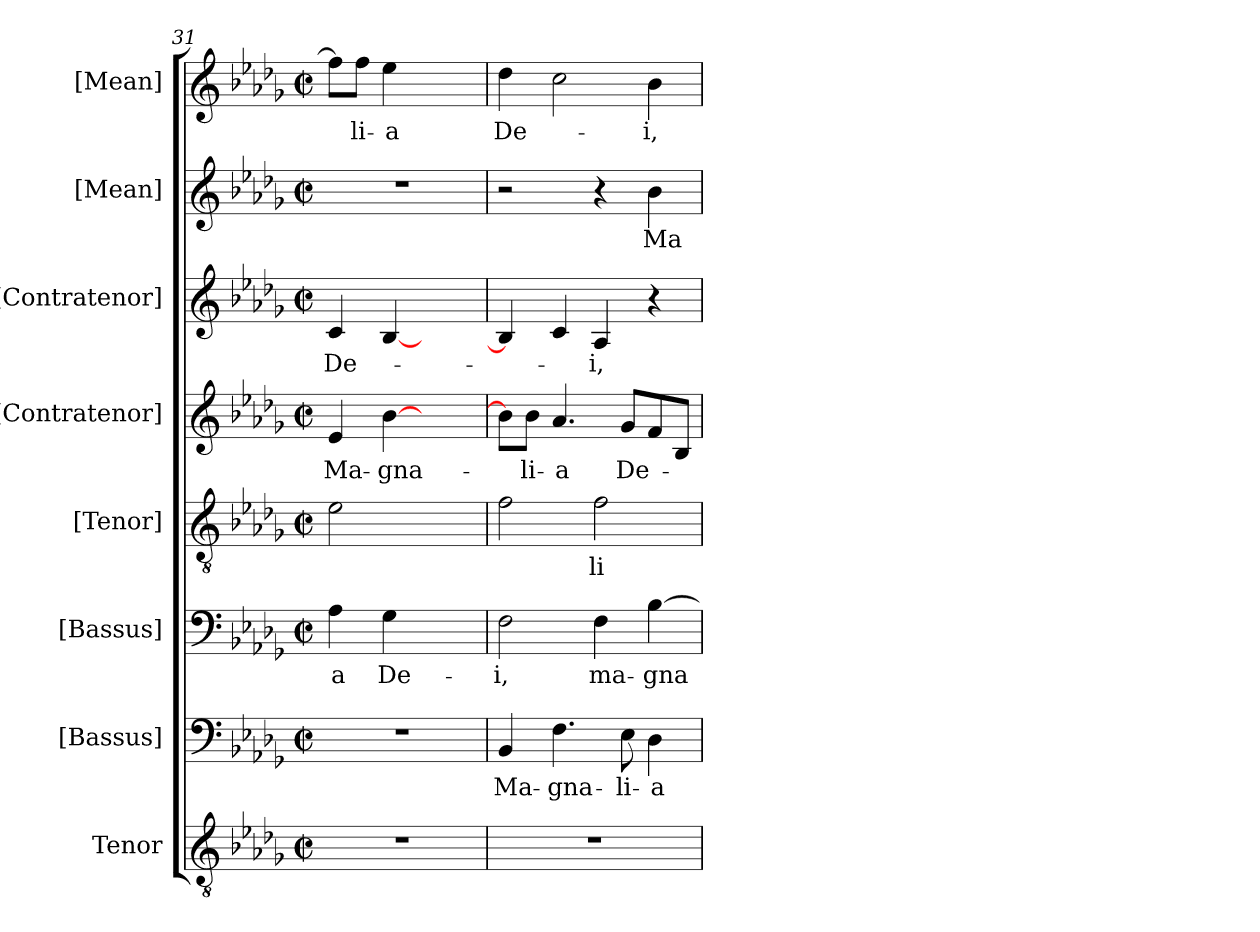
**kern	**kern	**text	**kern	**text	**kern	**text	**kern	**text	**kern	**text	**kern	**text	**kern	**text
*part8	*part7	*part7	*part6	*part6	*part5	*part5	*part4	*part4	*part3	*part3	*part2	*part2	*part1	*part1
*staff8	*staff7	*staff7	*staff6	*staff6	*staff5	*staff5	*staff4	*staff4	*staff3	*staff3	*staff2	*staff2	*staff1	*staff1
*I"Tenor	*I"[Bassus]	*	*I"[Bassus]	*	*I"[Tenor]	*	*I"[Contratenor]	*	*I"[Contratenor]	*	*I"[Mean]	*	*I"[Mean]	*
*	*	*	*	*	*I'T.	*	*	*	*	*	*	*	*	*
*clefGv2	*clefF4	*	*clefF4	*	*clefGv2	*	*clefG2	*	*clefG2	*	*clefG2	*	*clefG2	*
*ITrd7c12	*	*	*	*	*ITrd7c12	*	*ITrd7c12	*	*ITrd7c12	*	*	*	*	*
*k[b-e-a-d-g-]	*k[b-e-a-d-g-]	*	*k[b-e-a-d-g-]	*	*k[b-e-a-d-g-]	*	*k[b-e-a-d-g-]	*	*k[b-e-a-d-g-]	*	*k[b-e-a-d-g-]	*	*k[b-e-a-d-g-]	*
*b-:	*b-:	*	*b-:	*	*b-:	*	*b-:	*	*b-:	*	*b-:	*	*b-:	*
*M2/2	*M2/2	*	*M2/2	*	*M2/2	*	*M2/2	*	*M2/2	*	*M2/2	*	*M2/2	*
*met(c|)	*met(c|)	*	*met(c|)	*	*met(c|)	*	*met(c|)	*	*met(c|)	*	*met(c|)	*	*met(c|)	*
=31	=31	=31	=31	=31	=31	=31	=31	=31	=31	=31	=31	=31	=31	=31
!LO:N:vis=1	!LO:N:vis=1	!	!	!	!	!	!	!	!	!	!	!	!	!
!	!	!	!	!LO:LY:b:color=#000000	!	!	!	!	!	!	!	!	!	!
!	!	!	!	!	!	!	!	!LO:LY:b:color=#000000	!	!	!	!	!	!
!	!	!	!	!	!	!	!	!	!	!LO:LY:b:color=#000000	!LO:N:vis=1	!	!	!
1r	1r	.	4A-i\	-a	2E-i\	.	4E-i/	Ma-	4Ci/	De-	1r	.	8ffi\L]	.
!	!	!	!	!	!	!	!	!	!	!	!	!	!	!LO:LY:b:color=#000000
.	.	.	.	.	.	.	.	.	.	.	.	.	8ffi\J	-li-
!	!	!	!	!LO:LY:b:color=#000000	!	!	!	!	!	!	!	!	!	!
!	!	!	!	!	!	!	!	!LO:LY:b:color=#000000	!	!	!	!	!	!
!	!	!	!	!	!	!	!	!	!	!	!	!	!	!LO:LY:b:color=#000000
.	.	.	4G-i\	De-	.	.	[>4B-i\	-gna-	[<4BB-i/	.	.	.	4ee-i\	-a
.	.	.	2ryy	.	2ryy	.	2ryy	.	2ryy	.	.	.	2ryy	.
=32	=32	=32	=32	=32	=32	=32	=32	=32	=32	=32	=32	=32	=32	=32
!	!	!LO:LY:b:color=#000000	!	!	!	!	!	!	!	!	!	!	!	!
!	!	!	!	!LO:LY:b:color=#000000	!	!	!	!	!	!	!	!	!	!
!	!	!	!	!	!	!	!	!	!	!	!	!	!	!LO:LY:b:color=#000000
1r	4BB-i/	Ma-	2Fi\	-i,	2Fi\	.	8B-i\L]	.	4BB-i/]	.	2r	.	4dd-i\	De-
!	!	!	!	!	!	!	!	!LO:LY:b:color=#000000	!	!	!	!	!	!
.	.	.	.	.	.	.	8B-i\J	-li-	.	.	.	.	.	.
!	!	!LO:LY:b:color=#000000	!	!	!	!	!	!	!	!	!	!	!	!
!	!	!	!	!	!	!	!	!LO:LY:b:color=#000000	!	!	!	!	!	!
.	4.Fi\	-gna-	.	.	.	.	4.A-i/	-a	4Ci/	.	.	.	2cci\	.
!	!	!	!	!LO:LY:b:color=#000000	!	!	!	!	!	!	!	!	!	!
!	!	!	!	!	!	!LO:LY:b:color=#000000	!	!	!	!	!	!	!	!
!	!	!	!	!	!	!	!	!	!	!LO:LY:b:color=#000000	!	!	!	!
.	.	.	4Fi\	ma-	2Fi\	-li-	.	.	4AA-i/	-i,	4r	.	.	.
!	!	!LO:LY:b:color=#000000	!	!	!	!	!	!	!	!	!	!	!	!
!	!	!	!	!	!	!	!	!LO:LY:b:color=#000000	!	!	!	!	!	!
.	8E-i\	-li-	.	.	.	.	8G-i/L	De-	.	.	.	.	.	.
!	!	!LO:LY:b:color=#000000	!	!	!	!	!	!	!	!	!	!	!	!
!	!	!	!	!LO:LY:b:color=#000000	!	!	!	!	!	!	!	!	!	!
!	!	!	!	!	!	!	!	!	!	!	!	!LO:LY:b:color=#000000	!	!
!	!	!	!	!	!	!	!	!	!	!	!	!	!	!LO:LY:b:color=#000000
.	4D-i\	-a	[>4B-i\	-gna-	.	.	8Fi/	.	4r	.	4b-i\	Ma-	4b-i\	-i,
.	.	.	.	.	.	.	8BB-i/J	.	.	.	.	.	.	.
=	=	=	=	=	=	=	=	=	=	=	=	=	=	=
*-	*-	*-	*-	*-	*-	*-	*-	*-	*-	*-	*-	*-	*-	*-
